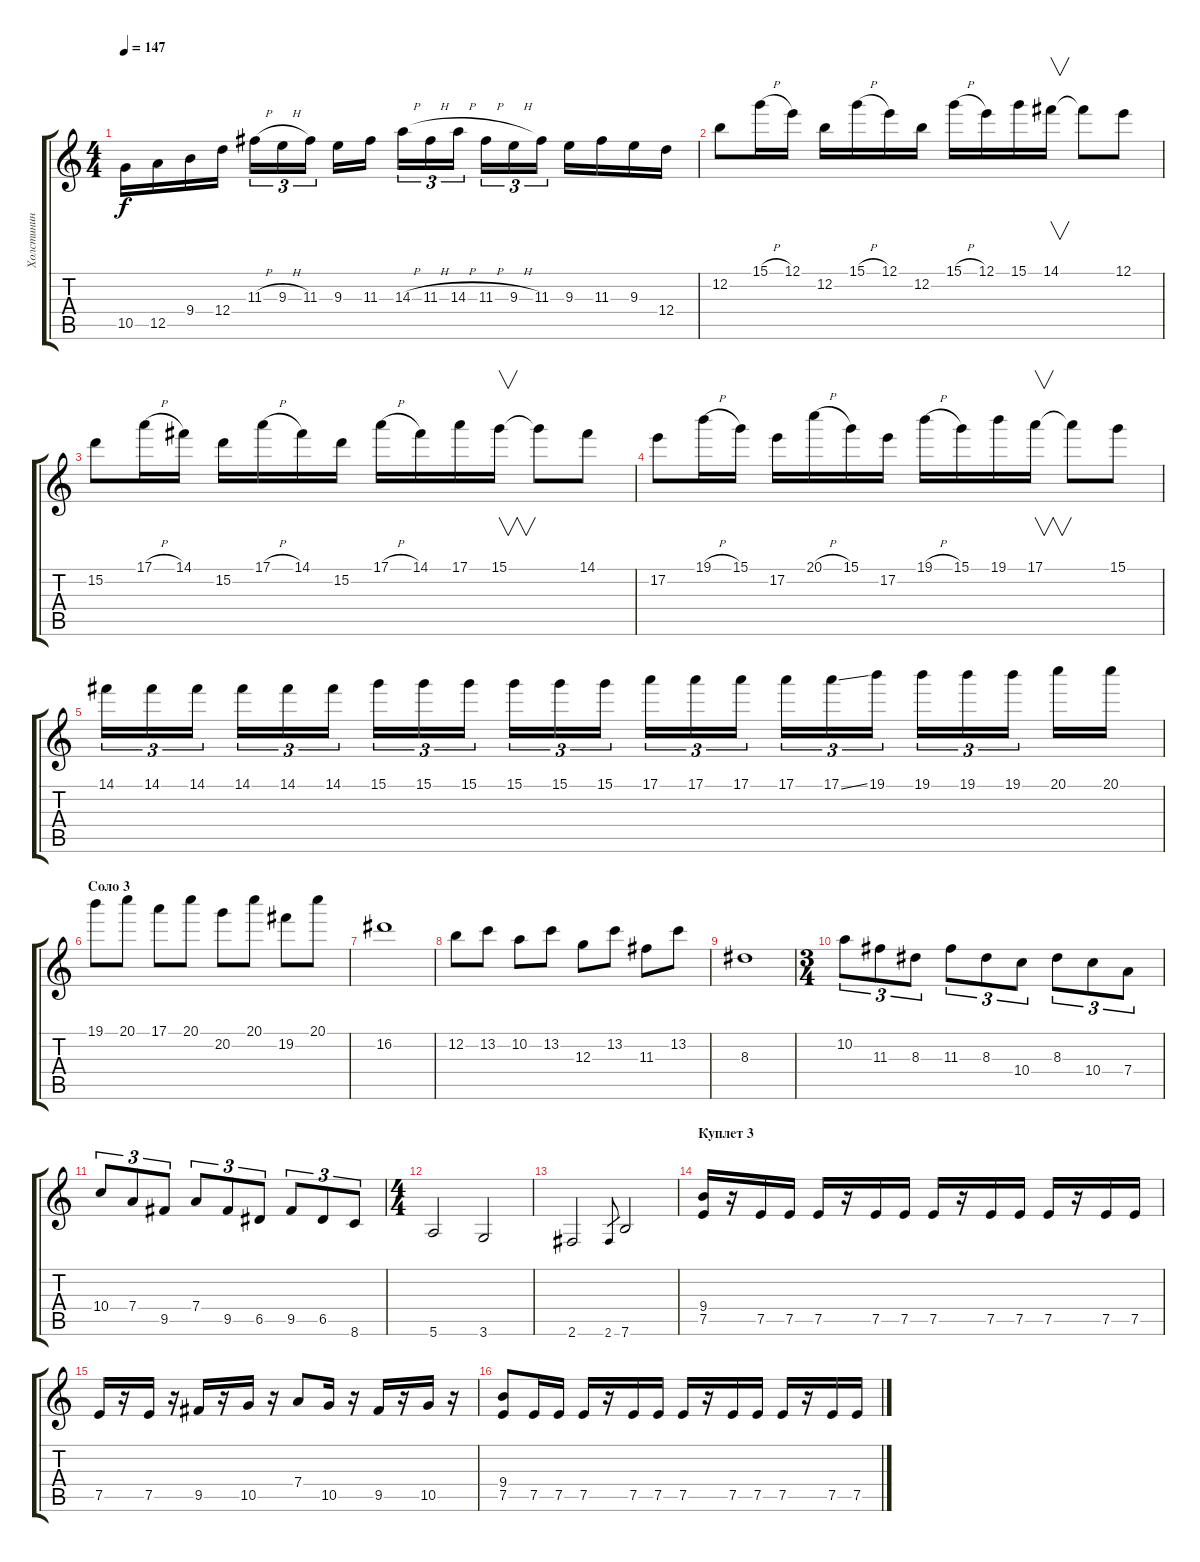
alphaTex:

\track ("Холстинин" "Холстинин") {instrument overdrivenguitar}
\staff {score tabs}
\tuning (E4 B3 G3 D3 A2 E2) {hide}
\ts (4 4)
\tempo 147
\clef g2
\ks c
10.5.16{dy f} 12.5.16 9.4.16 12.4.16 11.3{h}.16{tu (3 2)} 9.3{h}.16{tu (3 2)} 11.3.16{tu (3 2)} 9.3.16 11.3.16 14.3{h}.16{tu (3 2)} 11.3{h}.16{tu (3 2)} 14.3{h}.16{tu (3 2)} 11.3{h}.16{tu (3 2)} 9.3{h}.16{tu (3 2)} 11.3.16{tu (3 2)} 9.3.16 11.3.16 9.3.16 12.4.16 |
12.2.8 15.1{h}.16 12.1.16 12.2.16 15.1{h}.16 12.1.16 12.2.16 15.1{h}.16 12.1.16 15.1.16 14.1.16{v} 14.1{t}.8 12.1.8 |
15.2.8 17.1{h}.16 14.1.16 15.2.16 17.1{h}.16 14.1.16 15.2.16 17.1{h}.16 14.1.16 17.1.16 15.1.16{v} 15.1{t}.8 14.1.8 |
17.2.8 19.1{h}.16 15.1.16 17.2.16 20.1{h}.16 15.1.16 17.2.16 19.1{h}.16 15.1.16 19.1.16 17.1.16{v} 17.1{t}.8 15.1.8 |
14.1.16{tu (3 2)} 14.1.16{tu (3 2)} 14.1.16{tu (3 2)} 14.1.16{tu (3 2)} 14.1.16{tu (3 2)} 14.1.16{tu (3 2)} 15.1.16{tu (3 2)} 15.1.16{tu (3 2)} 15.1.16{tu (3 2)} 15.1.16{tu (3 2)} 15.1.16{tu (3 2)} 15.1.16{tu (3 2)} 17.1.16{tu (3 2)} 17.1.16{tu (3 2)} 17.1.16{tu (3 2)} 17.1.16{tu (3 2)} 17.1{ss}.16{tu (3 2)} 19.1.16{tu (3 2)} 19.1.16{tu (3 2)} 19.1.16{tu (3 2)} 19.1.16{tu (3 2)} 20.1.16 20.1.16 |
\section ("" "Соло 3")
19.1.8{volume 10} 20.1.8 17.1.8 20.1.8 20.2.8 20.1.8 19.2.8 20.1.8 |
16.2.1 |
12.2.8 13.2.8 10.2.8 13.2.8 12.3.8 13.2.8 11.3.8 13.2.8 |
8.3.1 |
\ts (3 4)
10.2.8{tu (3 2)} 11.3.8{tu (3 2)} 8.3.8{tu (3 2)} 11.3.8{tu (3 2)} 8.3.8{tu (3 2)} 10.4.8{tu (3 2)} 8.3.8{tu (3 2)} 10.4.8{tu (3 2)} 7.4.8{tu (3 2)} |
10.4.8{tu (3 2)} 7.4.8{tu (3 2)} 9.5.8{tu (3 2)} 7.4.8{tu (3 2)} 9.5.8{tu (3 2)} 6.5.8{tu (3 2)} 9.5.8{tu (3 2)} 6.5.8{tu (3 2)} 8.6.8{tu (3 2)} |
\ts (4 4)
5.6.2 3.6.2 |
2.6.2 2.6.8{gr} 7.6.2 |
\section ("" "Куплет 3")
(9.4 7.5).16 r.16 7.5.16 7.5.16 7.5.16 r.16 7.5.16 7.5.16 7.5.16 r.16 7.5.16 7.5.16 7.5.16 r.16 7.5.16 7.5.16 |
7.5.16 r.16 7.5.16 r.16 9.5.16 r.16 10.5.16 r.16 7.4.8 10.5.16 r.16 9.5.16 r.16 10.5.16 r.16 |
(9.4 7.5).8 7.5.16 7.5.16 7.5.16 r.16 7.5.16 7.5.16 7.5.16 r.16 7.5.16 7.5.16 7.5.16 r.16 7.5.16 7.5.16
